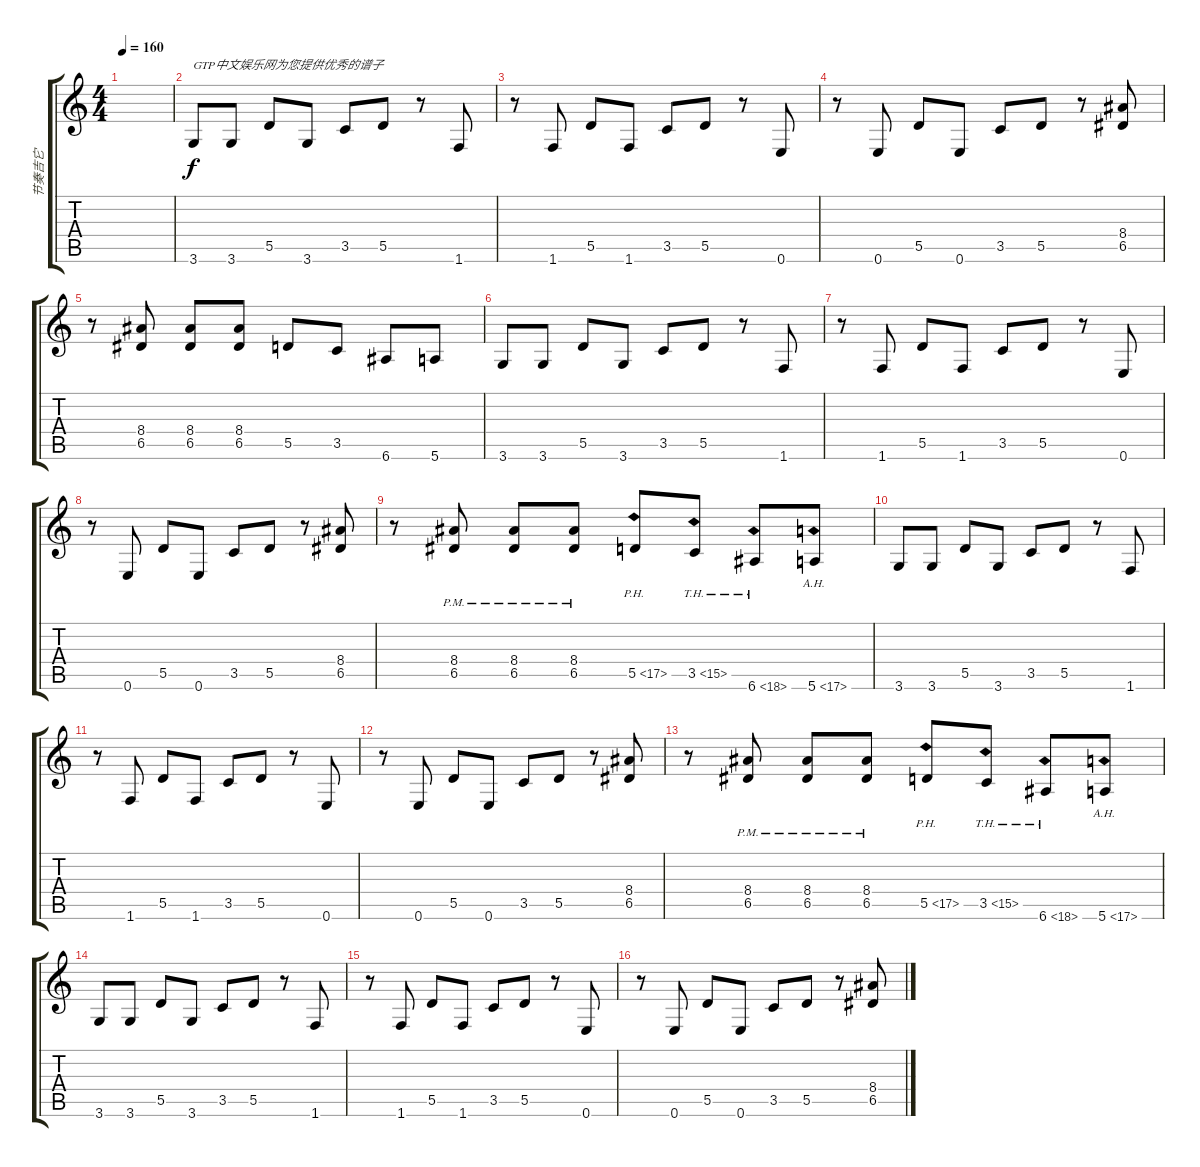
\track ("节奏吉它" "节奏吉它") {instrument overdrivenguitar}
\staff {score tabs}
\tuning (E4 B3 G3 D3 A2 E2) {hide}
\ts (4 4)
\tempo 160
\clef g2
\ks c
|
3.6.8{txt "GTP中文娱乐网为您提供优秀的谱子"} 3.6.8 5.5.8 3.6.8 3.5.8 5.5.8 r.8 1.6.8 |
r.8 1.6.8 5.5.8 1.6.8 3.5.8 5.5.8 r.8 0.6.8 |
r.8 0.6.8 5.5.8 0.6.8 3.5.8 5.5.8 r.8 (8.4 6.5).8 |
r.8 (8.4 6.5).8 (8.4 6.5).8 (8.4 6.5).8 5.5.8 3.5.8 6.6.8 5.6.8 |
3.6.8 3.6.8 5.5.8 3.6.8 3.5.8 5.5.8 r.8 1.6.8 |
r.8 1.6.8 5.5.8 1.6.8 3.5.8 5.5.8 r.8 0.6.8 |
r.8 0.6.8 5.5.8 0.6.8 3.5.8 5.5.8 r.8 (8.4 6.5).8 |
r.8 (8.4{pm} 6.5{pm}).8 (8.4{pm} 6.5{pm}).8 (8.4{pm} 6.5{pm}).8 5.5{ph 12}.8 3.5{th 12}.8 6.6{th 12}.8 5.6{ah 12}.8 |
3.6.8 3.6.8 5.5.8 3.6.8 3.5.8 5.5.8 r.8 1.6.8 |
r.8 1.6.8 5.5.8 1.6.8 3.5.8 5.5.8 r.8 0.6.8 |
r.8 0.6.8 5.5.8 0.6.8 3.5.8 5.5.8 r.8 (8.4 6.5).8 |
r.8 (8.4{pm} 6.5{pm}).8 (8.4{pm} 6.5{pm}).8 (8.4{pm} 6.5{pm}).8 5.5{ph 12}.8 3.5{th 12}.8 6.6{th 12}.8 5.6{ah 12}.8 |
3.6.8 3.6.8 5.5.8 3.6.8 3.5.8 5.5.8 r.8 1.6.8 |
r.8 1.6.8 5.5.8 1.6.8 3.5.8 5.5.8 r.8 0.6.8 |
r.8 0.6.8 5.5.8 0.6.8 3.5.8 5.5.8 r.8 (8.4 6.5).8
